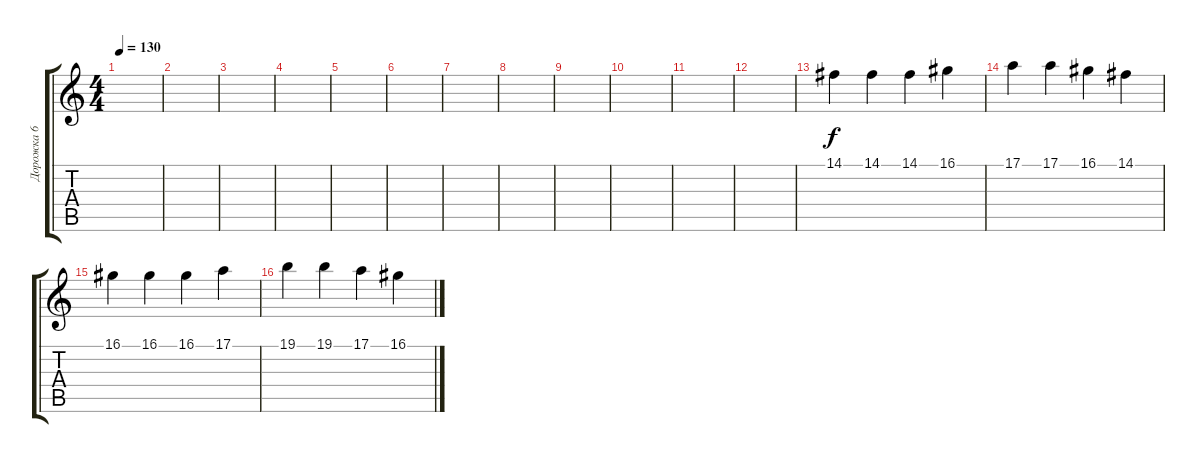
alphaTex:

\track ("Дорожка 6" "Дорожка 6") {instrument vibraphone}
\staff {score tabs}
\tuning (E4 B3 G3 D3 A2 E2) {hide}
\ts (4 4)
\tempo 130
\clef g2
\ks c
|
|
|
|
|
|
|
|
|
|
|
|
14.1.4 14.1.4 14.1.4 16.1.4 |
17.1.4 17.1.4 16.1.4 14.1.4 |
16.1.4 16.1.4 16.1.4 17.1.4 |
19.1.4 19.1.4 17.1.4 16.1.4
